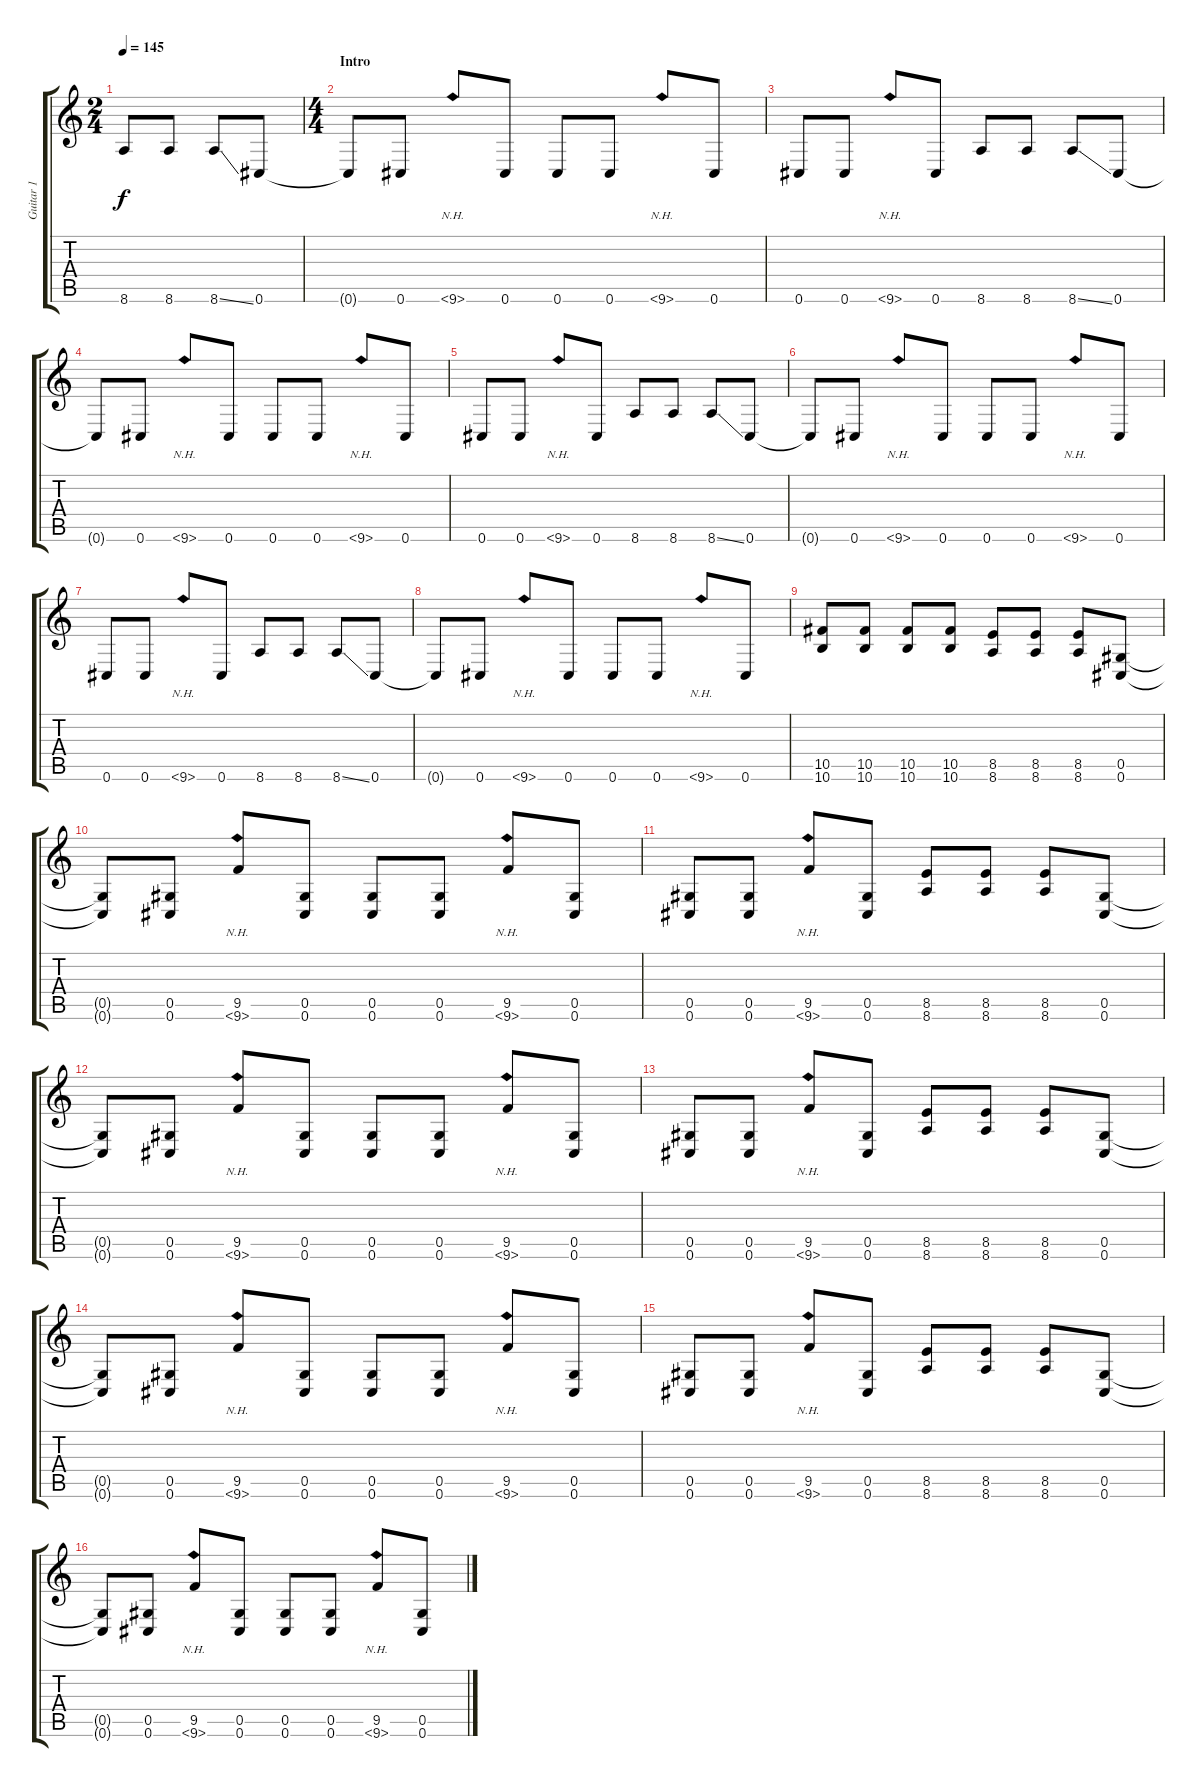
\track ("Guitar 1" "Guitar 1") {instrument overdrivenguitar}
\staff {score tabs}
\tuning (Eb4 Bb3 Gb3 Db3 Ab2 Db2) {hide}
\ts (2 4)
\tempo 145
\clef g2
\ks c
8.6.8{dy f instrument overdrivenguitar} 8.6.8 8.6{ss}.8 0.6.8 |
\ts (4 4)
\section ("" "Intro")
0.6{t}.8 0.6.8 9.6{nh}.8 0.6.8 0.6.8 0.6.8 9.6{nh}.8 0.6.8 |
0.6.8 0.6.8 9.6{nh}.8 0.6.8 8.6.8 8.6.8 8.6{ss}.8 0.6.8 |
0.6{t}.8 0.6.8 9.6{nh}.8 0.6.8 0.6.8 0.6.8 9.6{nh}.8 0.6.8 |
0.6.8 0.6.8 9.6{nh}.8 0.6.8 8.6.8 8.6.8 8.6{ss}.8 0.6.8 |
0.6{t}.8 0.6.8 9.6{nh}.8 0.6.8 0.6.8 0.6.8 9.6{nh}.8 0.6.8 |
0.6.8 0.6.8 9.6{nh}.8 0.6.8 8.6.8 8.6.8 8.6{ss}.8 0.6.8 |
0.6{t}.8 0.6.8 9.6{nh}.8 0.6.8 0.6.8 0.6.8 9.6{nh}.8 0.6.8 |
(10.5 10.6).8 (10.5 10.6).8 (10.5 10.6).8 (10.5 10.6).8 (8.5 8.6).8 (8.5 8.6).8 (8.5 8.6).8 (0.5 0.6).8 |
(0.5{t} 0.6{t}).8 (0.5 0.6).8 (9.5 9.6{nh}).8 (0.5 0.6).8 (0.5 0.6).8 (0.5 0.6).8 (9.5 9.6{nh}).8 (0.5 0.6).8 |
(0.5 0.6).8 (0.5 0.6).8 (9.5 9.6{nh}).8 (0.5 0.6).8 (8.5 8.6).8 (8.5 8.6).8 (8.5 8.6).8 (0.5 0.6).8 |
(0.5{t} 0.6{t}).8 (0.5 0.6).8 (9.5 9.6{nh}).8 (0.5 0.6).8 (0.5 0.6).8 (0.5 0.6).8 (9.5 9.6{nh}).8 (0.5 0.6).8 |
(0.5 0.6).8 (0.5 0.6).8 (9.5 9.6{nh}).8 (0.5 0.6).8 (8.5 8.6).8 (8.5 8.6).8 (8.5 8.6).8 (0.5 0.6).8 |
(0.5{t} 0.6{t}).8 (0.5 0.6).8 (9.5 9.6{nh}).8 (0.5 0.6).8 (0.5 0.6).8 (0.5 0.6).8 (9.5 9.6{nh}).8 (0.5 0.6).8 |
(0.5 0.6).8 (0.5 0.6).8 (9.5 9.6{nh}).8 (0.5 0.6).8 (8.5 8.6).8 (8.5 8.6).8 (8.5 8.6).8 (0.5 0.6).8 |
(0.5{t} 0.6{t}).8 (0.5 0.6).8 (9.5 9.6{nh}).8 (0.5 0.6).8 (0.5 0.6).8 (0.5 0.6).8 (9.5 9.6{nh}).8 (0.5 0.6).8
